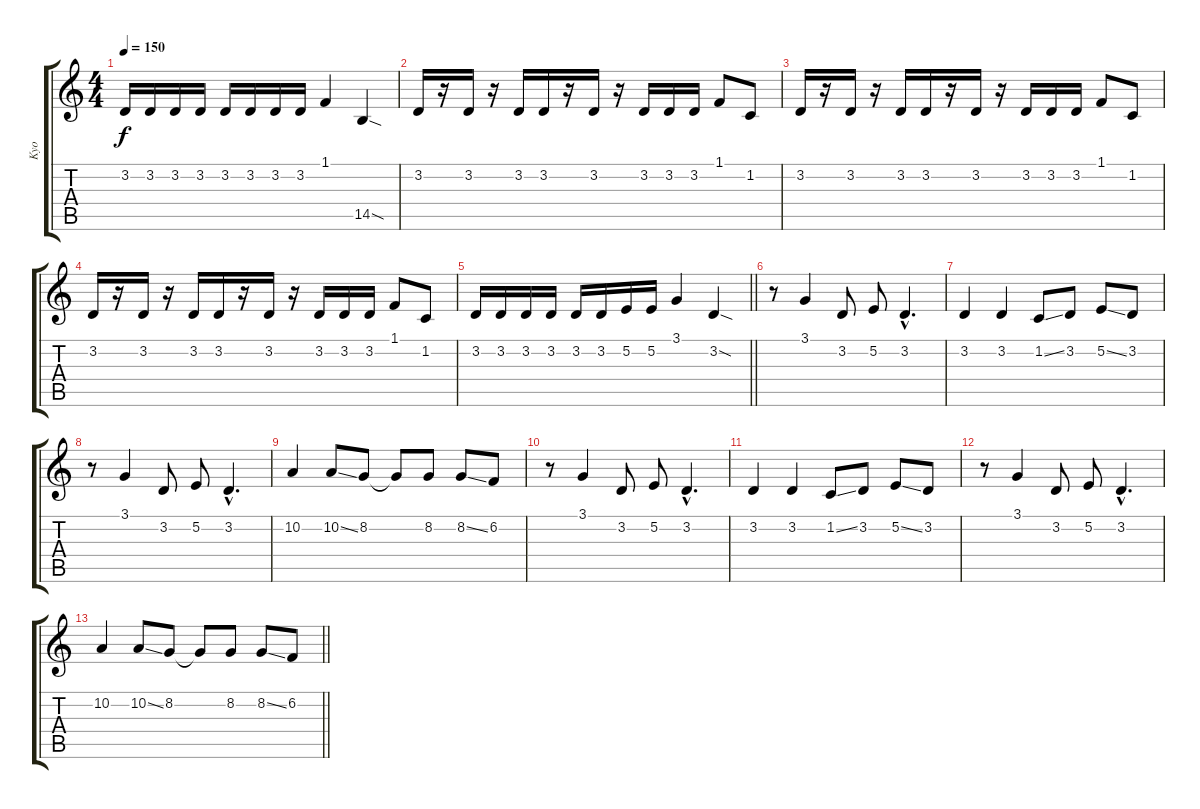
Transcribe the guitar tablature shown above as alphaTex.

\track ("Kyo" "Kyo") {instrument sopranosax}
\staff {score tabs}
\tuning (E4 B3 G3 D3 A2 E2) {hide}
\ts (4 4)
\tempo 150
\clef g2
\ks c
3.2.16{dy f} 3.2.16 3.2.16 3.2.16 3.2.16 3.2.16 3.2.16 3.2.16 1.1.4 14.5{sod}.4 |
3.2.16 r.16 3.2.16 r.16 3.2.16 3.2.16 r.16 3.2.16 r.16 3.2.16 3.2.16 3.2.16 1.1.8 1.2.8 |
3.2.16 r.16 3.2.16 r.16 3.2.16 3.2.16 r.16 3.2.16 r.16 3.2.16 3.2.16 3.2.16 1.1.8 1.2.8 |
3.2.16 r.16 3.2.16 r.16 3.2.16 3.2.16 r.16 3.2.16 r.16 3.2.16 3.2.16 3.2.16 1.1.8 1.2.8 |
\barLineRight lightlight
3.2.16 3.2.16 3.2.16 3.2.16 3.2.16 3.2.16 5.2.16 5.2.16 3.1.4 3.2{sod}.4 |
r.8 3.1.4 3.2.8 5.2.8 3.2{hac}.4{d} |
3.2.4 3.2.4 1.2{ss}.8 3.2.8 5.2{ss}.8 3.2.8 |
r.8 3.1.4 3.2.8 5.2.8 3.2{hac}.4{d} |
10.2.4 10.2{ss}.8 8.2.8 8.2{t}.8 8.2.8 8.2{ss}.8 6.2.8 |
r.8 3.1.4 3.2.8 5.2.8 3.2{hac}.4{d} |
3.2.4 3.2.4 1.2{ss}.8 3.2.8 5.2{ss}.8 3.2.8 |
r.8 3.1.4 3.2.8 5.2.8 3.2{hac}.4{d} |
\barLineRight lightlight
10.2.4 10.2{ss}.8 8.2.8 8.2{t}.8 8.2.8 8.2{ss}.8 6.2.8
